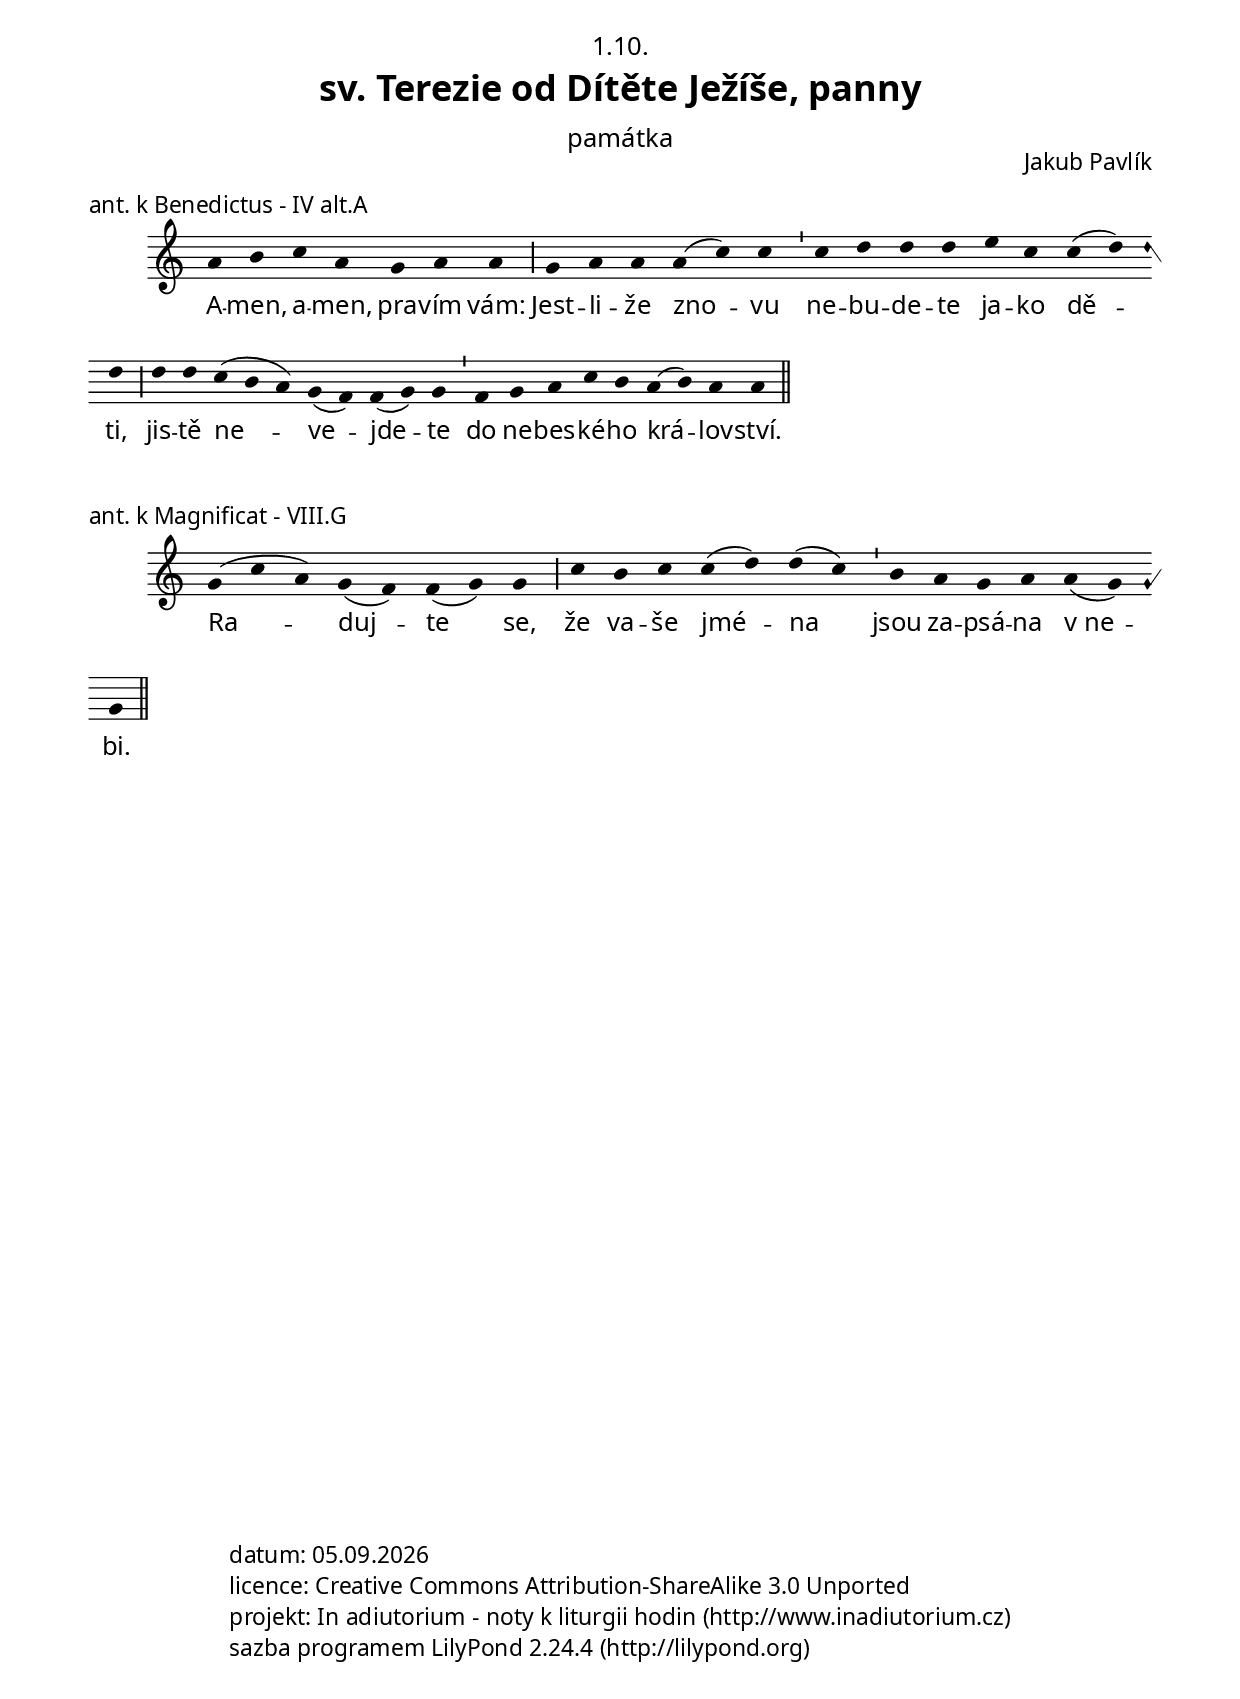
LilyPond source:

\version "2.16.0"

\include "../spolecne.ly"
\include "../dilyresponsorii.ly"

\header {
  title = \markup\titleSvatek
            "sv. Terezie od Dítěte Ježíše, panny"
            památka
            1.10.
  composer = "Jakub Pavlík"
}

\score {
  \relative c'' {
    \choralniRezim
    a4 b c a g a a \barMaior
    g a a a( c) c \barMin
    c d d d e c c( d) d \barMaior
    d d c( b a) g( f) f( g) g \barMin
    f g a c b a( b) a a \barFinalis
  }
  \addlyrics {
    A -- men, a -- men, pra -- vím vám:
    Jest -- li -- že zno -- vu ne -- bu -- de -- te ja -- ko dě -- ti,
    jis -- tě ne -- ve -- jde -- te do ne -- bes -- ké -- ho krá -- lov -- ství.
  }
  \header {
    quid = "ant. k Benedictus"
    modus = "IV alt"
    differentia = "A"
    psalmus = ""
    fial = "antifony/tyden3_3utery.ly#ne-ant2?upraveno"
    id = "aben"
    piece = \markup {\sestavTitulekBezZalmu}
  }
}

\score {
  \relative c'' {
    \choralniRezim
    g4( c a) g( f) f( g) g \barMaior
    c b c c( d) d( c) \barMin
    b a g a a( g) g \barFinalis
  }
  \addlyrics {
    Ra -- duj -- te se,
    že va -- še jmé -- na
    jsou za -- psá -- na v_ne -- bi.
  }
  \header {
    quid = "ant. k Magnificat"
    modus = "VIII"
    differentia = "G"
    psalmus = ""
    fial = "antifony/mezidobi_nedeleC_11_20.ly#ne14c-2ne-amag"
    id = "amag"
    piece = \markup {\sestavTitulekBezZalmu}
  }
}